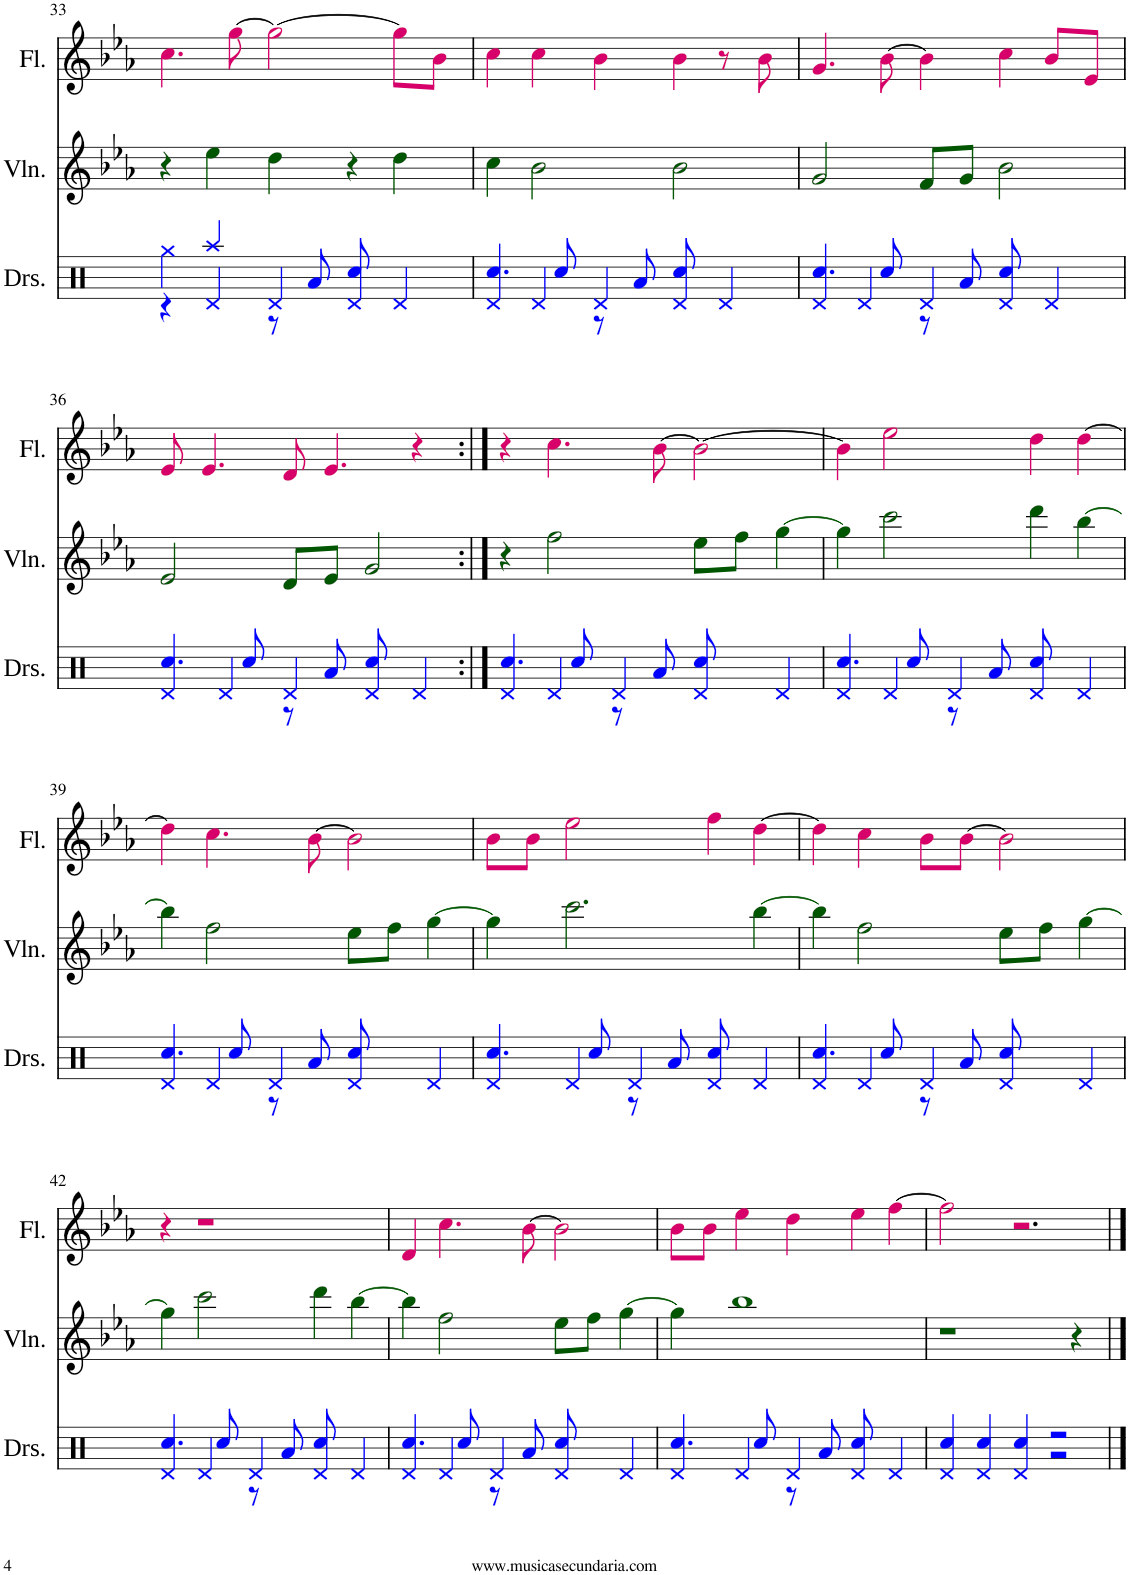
**kern	**kern	**kern
*part3	*part2	*part1
*staff3	*staff2	*staff1
*I"Drumset	*I"Violín	*I"Flauta
*I'Drs.	*I'Vln.	*I'Fl.
!!LO:PB:g=z
*clefX	*clefG2	*clefG2
*k[b-e-a-]	*k[b-e-a-]	*k[b-e-a-]
*M5/4	*M5/4	*M5/4
=33	=33	=33
*^	*	*
4Rggi\	4r	4r	4.ccj\
4Rdi/	4Raai/	4ee-Z\	.
.	.	.	[8ggj\
4Rdi/	8r	4ddZ\	2ggj\_
.	8Rai/L	.	.
4Rdi/	8Rcci/J	4r	.
.	4.ryy	.	.
4Rdi/	.	4ddZ\	8ggj\L]
.	.	.	8b-j\J
=34	=34	=34	=34
4Rdi/	4.Rcci/	4ccZ\	4ccj\
4Rdi/	.	2b-Z\	4ccj\
.	8Rcci/	.	.
4Rdi/	8r	.	4b-j\
.	8Rai/L	.	.
4Rdi/	8Rcci/J	2b-Z\	4b-j\
.	4.ryy	.	.
4Rdi/	.	.	8r
.	.	.	8b-j\
=35	=35	=35	=35
4Rdi/	4.Rcci/	2gZ/	4.gj/
4Rdi/	.	.	.
.	8Rcci/	.	[8b-j\
4Rdi/	8r	8fZ/L	4b-j\]
.	8Rai/L	8gZ/J	.
4Rdi/	8Rcci/J	2b-Z\	4ccj\
.	4.ryy	.	.
4Rdi/	.	.	8b-j/L
.	.	.	8e-j/J
!!LO:LB:g=z
=36	=36	=36	=36
4Rdi/	4.Rcci/	2e-Z/	8e-j/
.	.	.	4.e-j/
4Rdi/	.	.	.
.	8Rcci/	.	.
4Rdi/	8r	8dZ/L	8dj/
.	8Rai/L	8e-Z/J	4.e-j/
4Rdi/	8Rcci/J	2gZ/	.
.	4.ryy	.	.
4Rdi/	.	.	4r
=37:|!	=37:|!	=37:|!	=37:|!
4Rdi/	4.Rcci/	4r	4r
4Rdi/	.	2ffZ\	4.ccj\
.	8Rcci/	.	.
4Rdi/	8r	.	.
.	8Rai/L	.	[8b-j\
4Rdi/	8Rcci/J	8ee-Z\L	2b-j\_
.	4.ryy	8ffZ\J	.
4Rdi/	.	[4ggZ\	.
=38	=38	=38	=38
4Rdi/	4.Rcci/	4ggZ\]	4b-j\]
4Rdi/	.	2cccZ\	2ee-j\
.	8Rcci/	.	.
4Rdi/	8r	.	.
.	8Rai/L	.	.
4Rdi/	8Rcci/J	4dddZ\	4ddj\
.	4.ryy	.	.
4Rdi/	.	[4bb-Z\	[4ddj\
!!LO:LB:g=z
=39	=39	=39	=39
4Rdi/	4.Rcci/	4bb-Z\]	4ddj\]
4Rdi/	.	2ffZ\	4.ccj\
.	8Rcci/	.	.
4Rdi/	8r	.	.
.	8Rai/L	.	[8b-j\
4Rdi/	8Rcci/J	8ee-Z\L	2b-j\]
.	4.ryy	8ffZ\J	.
4Rdi/	.	[4ggZ\	.
=40	=40	=40	=40
4Rdi/	4.Rcci/	4ggZ\]	8b-j\L
.	.	.	8b-j\J
4Rdi/	.	2.cccZ\	2ee-j\
.	8Rcci/	.	.
4Rdi/	8r	.	.
.	8Rai/L	.	.
4Rdi/	8Rcci/J	.	4ffj\
.	4.ryy	.	.
4Rdi/	.	[4bb-Z\	[4ddj\
=41	=41	=41	=41
4Rdi/	4.Rcci/	4bb-Z\]	4ddj\]
4Rdi/	.	2ffZ\	4ccj\
.	8Rcci/	.	.
4Rdi/	8r	.	8b-j\L
.	8Rai/L	.	[8b-j\J
4Rdi/	8Rcci/J	8ee-Z\L	2b-j\]
.	4.ryy	8ffZ\J	.
4Rdi/	.	[4ggZ\	.
!!LO:LB:g=z
=42	=42	=42	=42
4Rdi/	4.Rcci/	4ggZ\]	4r
4Rdi/	.	2cccZ\	1r
.	8Rcci/	.	.
4Rdi/	8r	.	.
.	8Rai/L	.	.
4Rdi/	8Rcci/J	4dddZ\	.
.	4.ryy	.	.
4Rdi/	.	[4bb-Z\	.
=43	=43	=43	=43
4Rdi/	4.Rcci/	4bb-Z\]	4dj/
4Rdi/	.	2ffZ\	4.ccj\
.	8Rcci/	.	.
4Rdi/	8r	.	.
.	8Rai/L	.	[8b-j\
4Rdi/	8Rcci/J	8ee-Z\L	2b-j\]
.	4.ryy	8ffZ\J	.
4Rdi/	.	[4ggZ\	.
=44	=44	=44	=44
4Rdi/	4.Rcci/	4ggZ\]	8b-j\L
.	.	.	8b-j\J
4Rdi/	.	1bb-Z	4ee-j\
.	8Rcci/	.	.
4Rdi/	8r	.	4ddj\
.	8Rai/L	.	.
4Rdi/	8Rcci/J	.	4ee-j\
.	4.ryy	.	.
4Rdi/	.	.	[4ffj\
=45	=45	=45	=45
4Rdi/	4Rcci/	1r	2ffj\]
4Rdi/	4Rcci/	.	.
4Rdi/	4Rcci/	.	2.r
2r	2r	.	.
.	.	4r	.
*v	*v	*	*
==	==	==
*-	*-	*-
